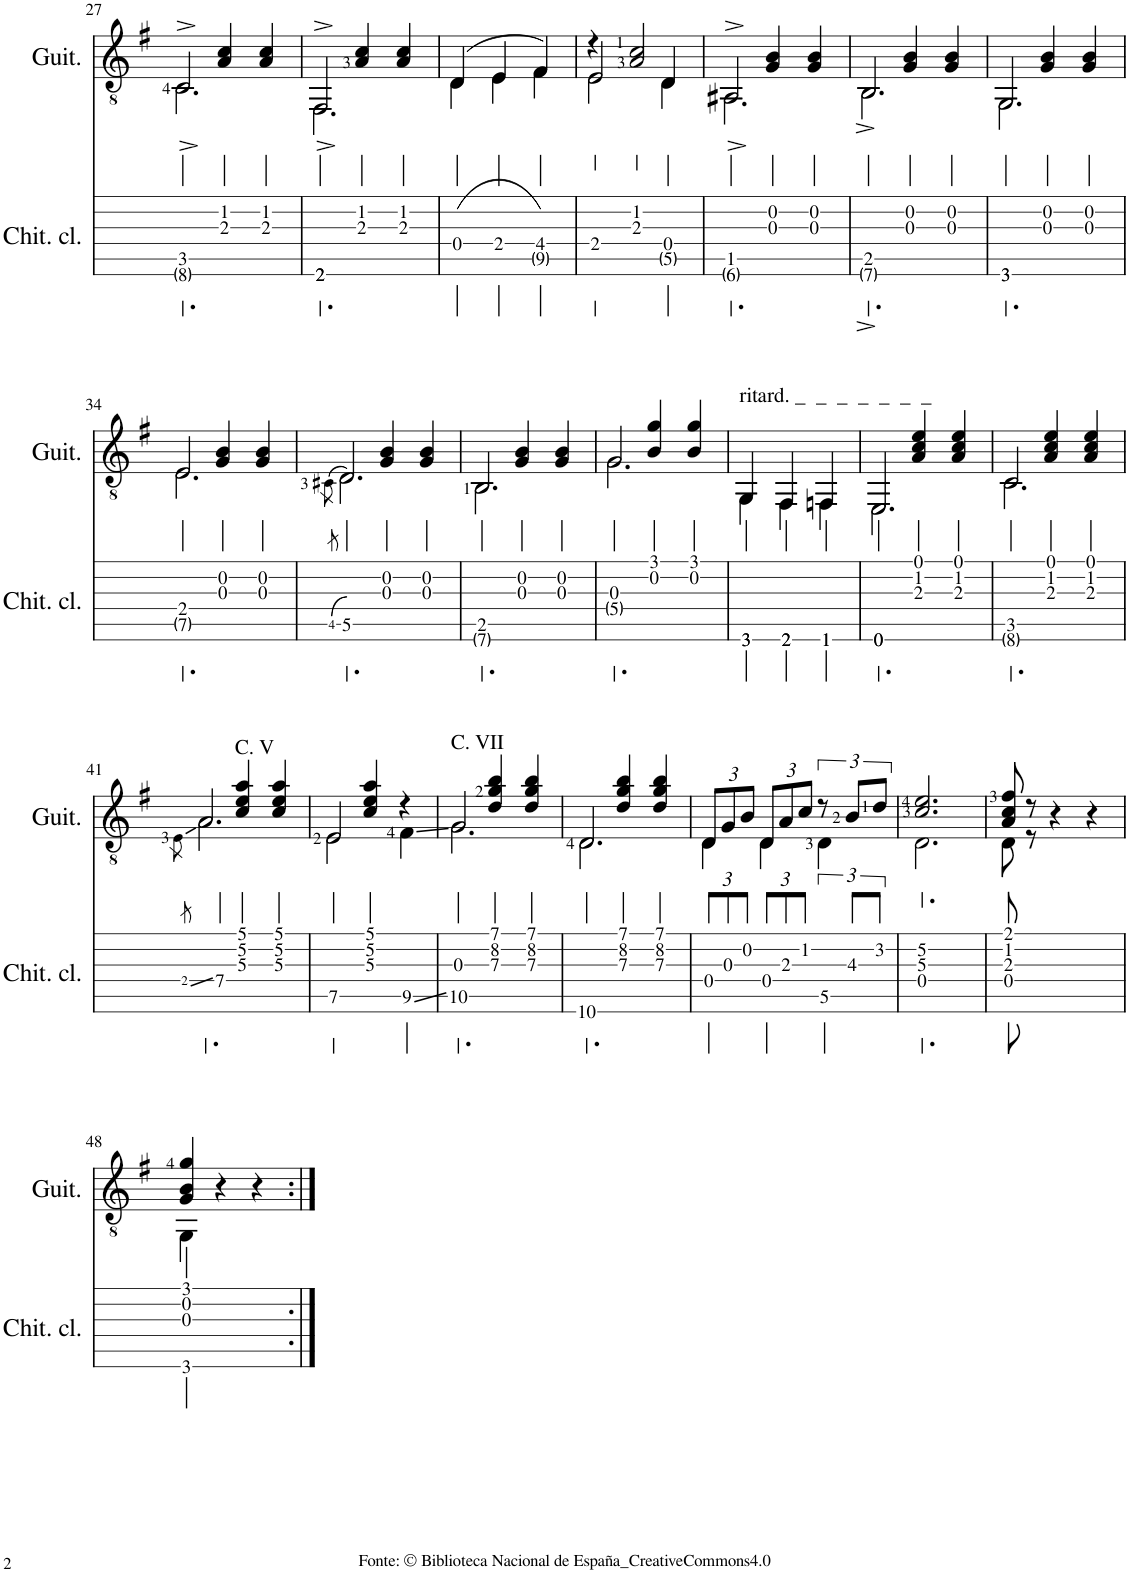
**kern	**kern
*part2	*part1
*staff2	*staff1
*I"Chitarra classica	*I"Guitar
*I'Chit. cl.	*I'Guit.
!!LO:PB:g=z
*	*clefGv2
*k[f#]	*k[f#]
*M3/4	*M3/4
=27	=27
!LO:N:head=open	!LO:N:head=open
*^	*^
4C^/	2.C\	4C^/	2.C\
4A/ 4c/	.	4A/ 4c/	.
4A/ 4c/	.	4A/ 4c/	.
=28	=28	=28	=28
!LO:N:head=open	!	!LO:N:head=open	!
4FF#^/	2.FF#\	4FF#^/	2.FF#\
4A/ 4c/	.	4A/ 4c/	.
4A/ 4c/	.	4A/ 4c/	.
=29	=29	=29	=29
(4D/	4D\	(4D/	4D\
4E/	4E\	4E/	4E\
4F#/)	4F#\	4F#/)	4F#\
=30	=30	=30	=30
*	*^	*	*^
4r	2E\	2E/	4r	2E\	2E/
2A/ 2c/	.	.	2A/ 2c/	.	.
.	4D\	4D/	.	4D\	4D/
=31	=31	=31	=31	=31	=31
!LO:N:head=open	!	!	!LO:N:head=open	!	!
*	*v	*v	*	*	*
*	*	*	*v	*v
4AA#X^/	2.AA#\	4AA#X^/	2.AA#\
4G/ 4B/	.	4G/ 4B/	.
4G/ 4B/	.	4G/ 4B/	.
=32	=32	=32	=32
!LO:N:head=open	!	!LO:N:head=open	!
4BB/	2.BB^\	4BB/	2.BB^\
4G/ 4B/	.	4G/ 4B/	.
4G/ 4B/	.	4G/ 4B/	.
=33	=33	=33	=33
!LO:N:head=open	!	!LO:N:head=open	!
4GG/	2.GG\	4GG/	2.GG\
4G/ 4B/	.	4G/ 4B/	.
4G/ 4B/	.	4G/ 4B/	.
!!LO:LB:g=z	!!
=34	=34	=34	=34
!LO:N:head=open	!	!LO:N:head=open	!
4E/	2.E\	4E/	2.E\
4G/ 4B/	.	4G/ 4B/	.
4G/ 4B/	.	4G/ 4B/	.
=35	=35	=35	=35
(8qC#X/	.	(8qC#X\	.
!LO:N:head=open	!	!LO:N:head=open	!
4D/)	2.D\	4D/)	2.D\
4G/ 4B/	.	4G/ 4B/	.
4G/ 4B/	.	4G/ 4B/	.
=36	=36	=36	=36
!LO:N:head=open	!	!LO:N:head=open	!
4BB/	2.BB\	4BB/	2.BB\
4G/ 4B/	.	4G/ 4B/	.
4G/ 4B/	.	4G/ 4B/	.
=37	=37	=37	=37
!LO:N:head=open	!	!LO:N:head=open	!
4G/	2.G\	4G/	2.G\
4B/ 4g/	.	4B/ 4g/	.
4B/ 4g/	.	4B/ 4g/	.
=38	=38	=38	=38
!	!	!LO:TX:a:t=ritard. _  _  _  _  _  _  _	!
4GG/	4GG\	4GG/	4GG\
4FF#/	4FF#\	4FF#/	4FF#\
4FFn/	4FF\	4FFn/	4FF\
=39	=39	=39	=39
!LO:N:head=open	!	!LO:N:head=open	!
4EE/	2.EE\	4EE/	2.EE\
4A/ 4c/ 4e/	.	4A/ 4c/ 4e/	.
4A/ 4c/ 4e/	.	4A/ 4c/ 4e/	.
=40	=40	=40	=40
!LO:N:head=open	!	!LO:N:head=open	!
4C/	2.C\	4C/	2.C\
4A/ 4c/ 4e/	.	4A/ 4c/ 4e/	.
4A/ 4c/ 4e/	.	4A/ 4c/ 4e/	.
!!LO:LB:g=z	!!
=41	=41	=41	=41
8qE/	.	8qE\	.
!LO:N:head=open	!	!LO:N:head=open	!
4A/	2.A\	4A/	2.A\
!	!	!LO:TX:a:t=C. V	!
4c/ 4e/ 4a/	.	4c/ 4e/ 4a/	.
4c/ 4e/ 4a/	.	4c/ 4e/ 4a/	.
=42	=42	=42	=42
!LO:N:head=open	!	!LO:N:head=open	!
4E/	2E\	4E/	2E\
4c/ 4e/ 4a/	.	4c/ 4e/ 4a/	.
4r	4F#\	4r	4F#\
=43	=43	=43	=43
!	!	!LO:TX:a:t=C. VII	!
!LO:N:head=open	!	!LO:N:head=open	!
4G/	2.G\	4G/	2.G\
4d/ 4g/ 4b/	.	4d/ 4g/ 4b/	.
4d/ 4g/ 4b/	.	4d/ 4g/ 4b/	.
=44	=44	=44	=44
!LO:N:head=open	!	!LO:N:head=open	!
4D/	2.D\	4D/	2.D\
4d/ 4g/ 4b/	.	4d/ 4g/ 4b/	.
4d/ 4g/ 4b/	.	4d/ 4g/ 4b/	.
=45	=45	=45	=45
*Xbrackettup	*	*Xbrackettup	*
12D/L	4D\	12D/L	4D\
12G/	.	12G/	.
12B/J	.	12B/J	.
12D/L	4D\	12D/L	4D\
12A/	.	12A/	.
12c/J	.	12c/J	.
*brackettup	*	*brackettup	*
12r	4D\	12r	4D\
12B/L	.	12B/L	.
12d/J	.	12d/J	.
=46	=46	=46	=46
2.c/ 2.e/	2.D\	2.c/ 2.e/	2.D\
=47	=47	=47	=47
8A/ 8c/ 8f#/	8D\	8A/ 8c/ 8f#/	8D\
8r	8r	8r	8r
4r	2ryy	4r	2ryy
4r	.	4r	.
!!LO:LB:g=z	!!
=48	=48	=48	=48
4G/ 4B/ 4g/	4GG\	4G/ 4B/ 4g/	4GG\
4r	2ryy	4r	2ryy
4r	.	4r	.
*v	*v	*	*
*	*v	*v
=:|!	=:|!
*-	*-
